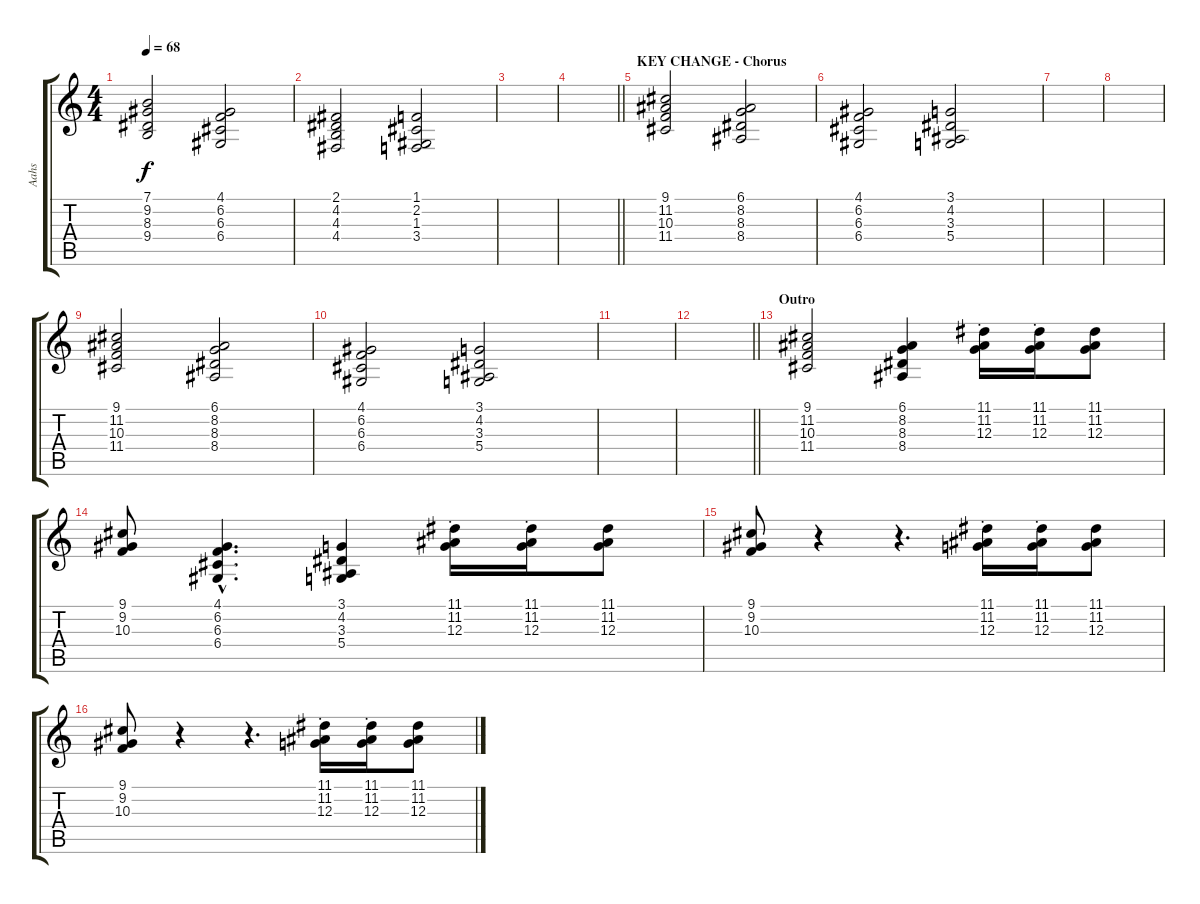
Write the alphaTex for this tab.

\track ("Aahs" "Aahs") {instrument choiraahs}
\staff {score tabs}
\tuning (E4 B3 G3 D3 A2 E2) {hide}
\ts (4 4)
\tempo 68
\clef g2
\ks c
(7.1 9.2 8.3 9.4).2{dy f} (4.1 6.2 6.3 6.4).2 |
(2.1 4.2 4.3 4.4).2 (1.1 2.2 1.3 3.4).2 |
|
\barLineRight lightlight
|
\section ("" "KEY CHANGE - Chorus")
(9.1 11.2 10.3 11.4).2 (6.1 8.2 8.3 8.4).2 |
(4.1 6.2 6.3 6.4).2 (3.1 4.2 3.3 5.4).2 |
|
|
(9.1 11.2 10.3 11.4).2 (6.1 8.2 8.3 8.4).2 |
(4.1 6.2 6.3 6.4).2 (3.1 4.2 3.3 5.4).2 |
|
\barLineRight lightlight
|
\section ("" "Outro")
(9.1 11.2 10.3 11.4).2 (6.1 8.2 8.3 8.4).4 (11.1{st} 11.2{st} 12.3{st}).16 (11.1{st} 11.2{st} 12.3{st}).16 (11.1 11.2 12.3).8 |
(9.1 9.2 10.3).8 (4.1{hac} 6.2{hac} 6.3{hac} 6.4{hac}).4{d} (3.1 4.2 3.3 5.4).4 (11.1{st} 11.2{st} 12.3{st}).16 (11.1{st} 11.2{st} 12.3{st}).16 (11.1 11.2 12.3).8 |
(9.1 9.2 10.3).8 r.4 r.4{d} (11.1{st} 11.2{st} 12.3{st}).16 (11.1{st} 11.2{st} 12.3{st}).16 (11.1 11.2 12.3).8 |
(9.1 9.2 10.3).8 r.4 r.4{d} (11.1{st} 11.2{st} 12.3{st}).16 (11.1{st} 11.2{st} 12.3{st}).16 (11.1 11.2 12.3).8
